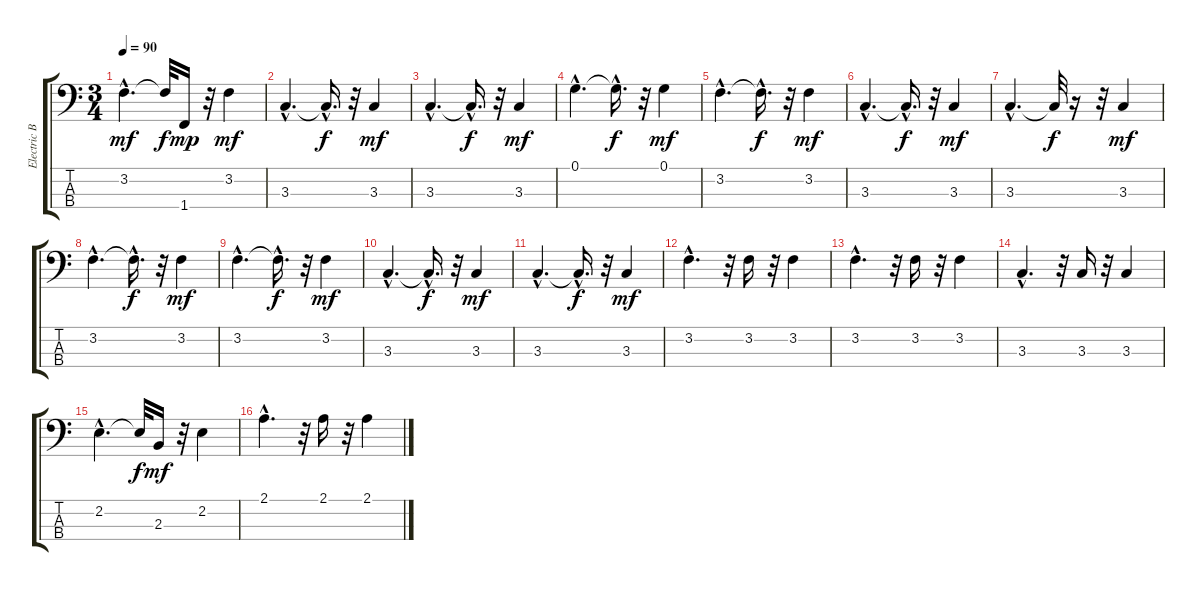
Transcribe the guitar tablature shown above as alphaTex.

\track ("Electric Bass" "Electric B") {instrument electricbassfinger}
\staff {score tabs}
\tuning (G2 D2 A1 E1) {hide}
\ts (3 4)
\tempo 90
\clef f4
\ks c
3.2{hac}.4{d dy mf} 3.2{t}.32{dy f} 1.4.16{dy mp} r.32 3.2.4{dy mf} |
3.3{hac}.4{d} 3.3{hac t}.16{d dy f} r.32 3.3.4{dy mf} |
3.3{hac}.4{d} 3.3{hac t}.16{d dy f} r.32 3.3.4{dy mf} |
0.1{hac}.4{d} 0.1{hac t}.16{d dy f} r.32 0.1.4{dy mf} |
3.2{hac}.4{d} 3.2{hac t}.16{d dy f} r.32 3.2.4{dy mf} |
3.3{hac}.4{d} 3.3{hac t}.16{d dy f} r.32 3.3.4{dy mf} |
3.3{hac}.4{d} 3.3{t}.32{dy f} r.16 r.32 3.3.4{dy mf} |
3.2{hac}.4{d} 3.2{hac t}.16{d dy f} r.32 3.2.4{dy mf} |
3.2{hac}.4{d} 3.2{hac t}.16{d dy f} r.32 3.2.4{dy mf} |
3.3{hac}.4{d} 3.3{hac t}.16{d dy f} r.32 3.3.4{dy mf} |
3.3{hac}.4{d} 3.3{hac t}.16{d dy f} r.32 3.3.4{dy mf} |
3.2{hac}.4{d} r.32 3.2.16 r.32 3.2.4 |
3.2{hac}.4{d} r.32 3.2.16 r.32 3.2.4 |
3.3{hac}.4{d} r.32 3.3.16 r.32 3.3.4 |
2.2{hac}.4{d} 2.2{t}.32{dy f} 2.3.16{dy mf} r.32 2.2.4 |
2.1{hac}.4{d} r.32 2.1.16 r.32 2.1.4
